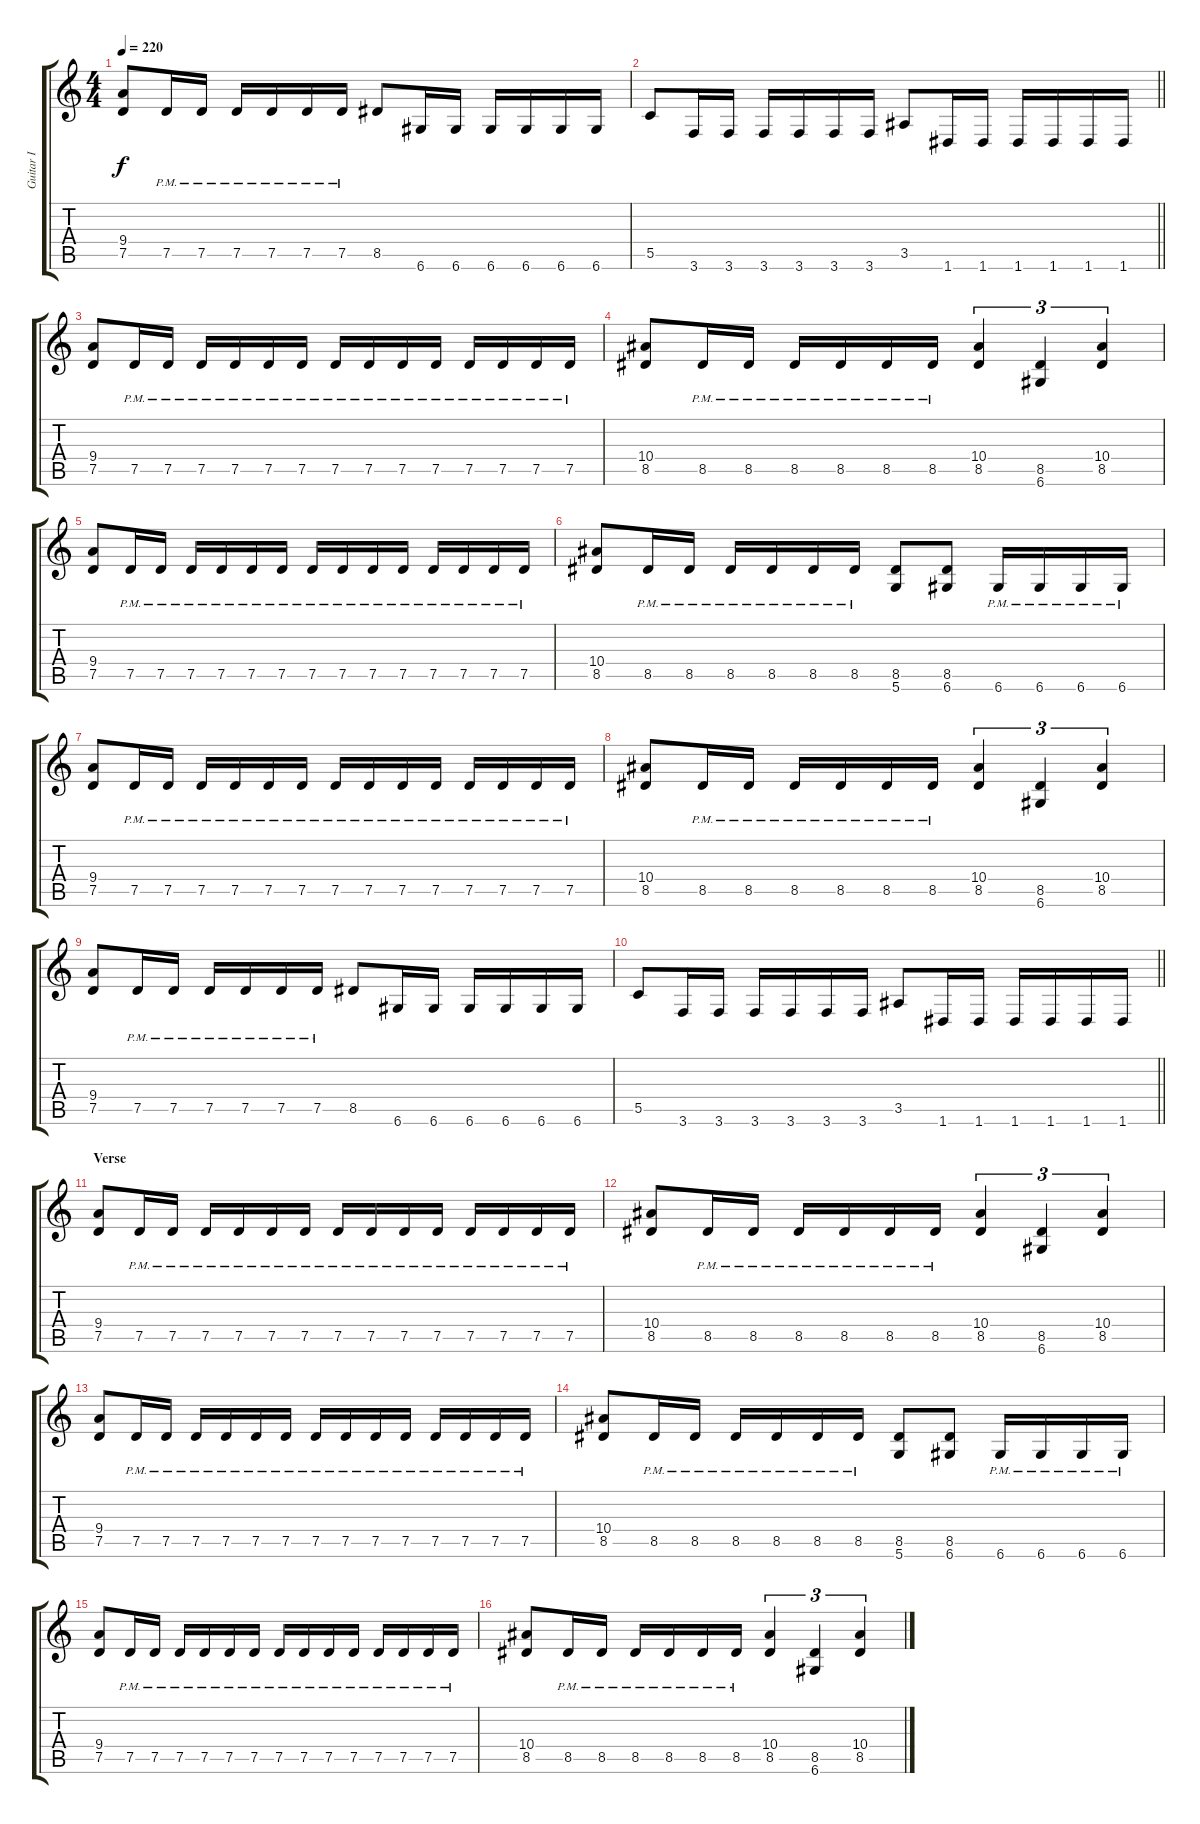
\track ("Guitar I" "Guitar I") {instrument distortionguitar}
\staff {score tabs}
\tuning (D4 A3 F3 C3 G2 D2) {hide}
\ts (4 4)
\tempo 220
\clef g2
\ks c
(9.4 7.5).8{dy f} 7.5{pm}.16 7.5{pm}.16 7.5{pm}.16 7.5{pm}.16 7.5{pm}.16 7.5{pm}.16 8.5.8 6.6.16 6.6.16 6.6.16 6.6.16 6.6.16 6.6.16 |
\barLineRight lightlight
5.5.8 3.6.16 3.6.16 3.6.16 3.6.16 3.6.16 3.6.16 3.5.8 1.6.16 1.6.16 1.6.16 1.6.16 1.6.16 1.6.16 |
(9.4 7.5).8 7.5{pm}.16 7.5{pm}.16 7.5{pm}.16 7.5{pm}.16 7.5{pm}.16 7.5{pm}.16 7.5{pm}.16 7.5{pm}.16 7.5{pm}.16 7.5{pm}.16 7.5{pm}.16 7.5{pm}.16 7.5{pm}.16 7.5{pm}.16 |
(10.4 8.5).8 8.5{pm}.16 8.5{pm}.16 8.5{pm}.16 8.5{pm}.16 8.5{pm}.16 8.5{pm}.16 (10.4 8.5).4{tu (3 2)} (8.5 6.6).4{tu (3 2)} (10.4 8.5).4{tu (3 2)} |
(9.4 7.5).8 7.5{pm}.16 7.5{pm}.16 7.5{pm}.16 7.5{pm}.16 7.5{pm}.16 7.5{pm}.16 7.5{pm}.16 7.5{pm}.16 7.5{pm}.16 7.5{pm}.16 7.5{pm}.16 7.5{pm}.16 7.5{pm}.16 7.5{pm}.16 |
(10.4 8.5).8 8.5{pm}.16 8.5{pm}.16 8.5{pm}.16 8.5{pm}.16 8.5{pm}.16 8.5{pm}.16 (8.5 5.6).8 (8.5 6.6).8 6.6{pm}.16 6.6{pm}.16 6.6{pm}.16 6.6{pm}.16 |
(9.4 7.5).8 7.5{pm}.16 7.5{pm}.16 7.5{pm}.16 7.5{pm}.16 7.5{pm}.16 7.5{pm}.16 7.5{pm}.16 7.5{pm}.16 7.5{pm}.16 7.5{pm}.16 7.5{pm}.16 7.5{pm}.16 7.5{pm}.16 7.5{pm}.16 |
(10.4 8.5).8 8.5{pm}.16 8.5{pm}.16 8.5{pm}.16 8.5{pm}.16 8.5{pm}.16 8.5{pm}.16 (10.4 8.5).4{tu (3 2)} (8.5 6.6).4{tu (3 2)} (10.4 8.5).4{tu (3 2)} |
(9.4 7.5).8 7.5{pm}.16 7.5{pm}.16 7.5{pm}.16 7.5{pm}.16 7.5{pm}.16 7.5{pm}.16 8.5.8 6.6.16 6.6.16 6.6.16 6.6.16 6.6.16 6.6.16 |
\barLineRight lightlight
5.5.8 3.6.16 3.6.16 3.6.16 3.6.16 3.6.16 3.6.16 3.5.8 1.6.16 1.6.16 1.6.16 1.6.16 1.6.16 1.6.16 |
\section ("" "Verse")
(9.4 7.5).8 7.5{pm}.16 7.5{pm}.16 7.5{pm}.16 7.5{pm}.16 7.5{pm}.16 7.5{pm}.16 7.5{pm}.16 7.5{pm}.16 7.5{pm}.16 7.5{pm}.16 7.5{pm}.16 7.5{pm}.16 7.5{pm}.16 7.5{pm}.16 |
(10.4 8.5).8 8.5{pm}.16 8.5{pm}.16 8.5{pm}.16 8.5{pm}.16 8.5{pm}.16 8.5{pm}.16 (10.4 8.5).4{tu (3 2)} (8.5 6.6).4{tu (3 2)} (10.4 8.5).4{tu (3 2)} |
(9.4 7.5).8 7.5{pm}.16 7.5{pm}.16 7.5{pm}.16 7.5{pm}.16 7.5{pm}.16 7.5{pm}.16 7.5{pm}.16 7.5{pm}.16 7.5{pm}.16 7.5{pm}.16 7.5{pm}.16 7.5{pm}.16 7.5{pm}.16 7.5{pm}.16 |
(10.4 8.5).8 8.5{pm}.16 8.5{pm}.16 8.5{pm}.16 8.5{pm}.16 8.5{pm}.16 8.5{pm}.16 (8.5 5.6).8 (8.5 6.6).8 6.6{pm}.16 6.6{pm}.16 6.6{pm}.16 6.6{pm}.16 |
(9.4 7.5).8 7.5{pm}.16 7.5{pm}.16 7.5{pm}.16 7.5{pm}.16 7.5{pm}.16 7.5{pm}.16 7.5{pm}.16 7.5{pm}.16 7.5{pm}.16 7.5{pm}.16 7.5{pm}.16 7.5{pm}.16 7.5{pm}.16 7.5{pm}.16 |
(10.4 8.5).8 8.5{pm}.16 8.5{pm}.16 8.5{pm}.16 8.5{pm}.16 8.5{pm}.16 8.5{pm}.16 (10.4 8.5).4{tu (3 2)} (8.5 6.6).4{tu (3 2)} (10.4 8.5).4{tu (3 2)}
